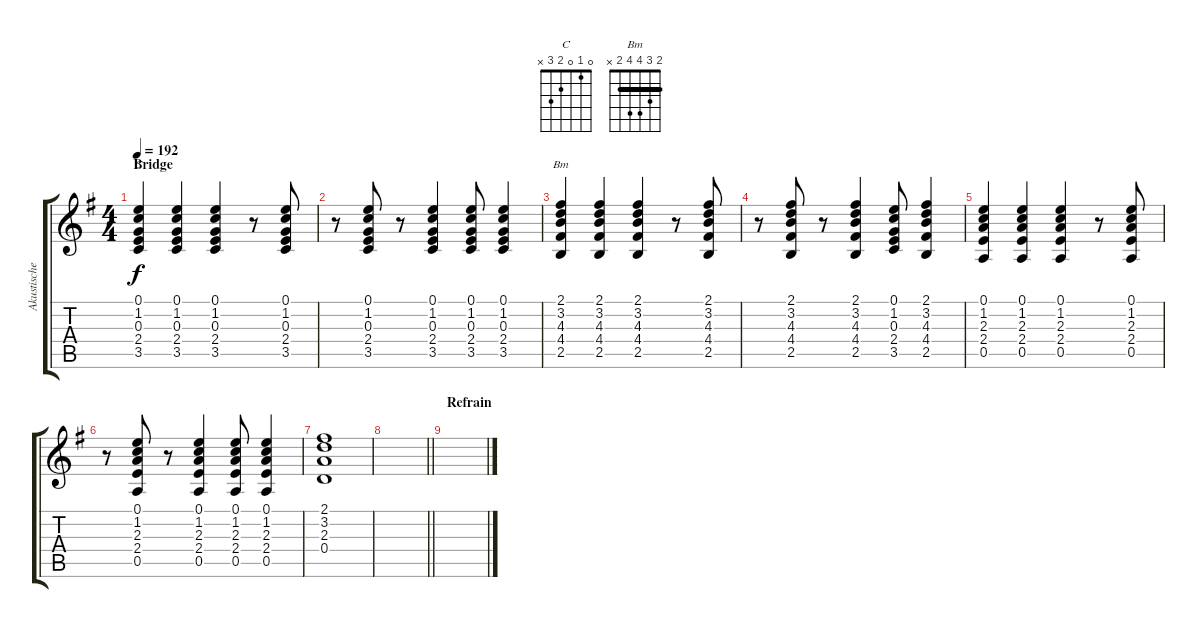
\track ("Akustische Gitarre" "Akustische") {instrument acousticguitarnylon}
\staff {score tabs}
\tuning (E4 B3 G3 D3 A2 E2) {hide}
\chord ("C" 0 1 0 2 3 x)
\chord ("Bm" 2 3 4 4 2 x) {barre 2}
\ts (4 4)
\section ("" "Bridge")
\tempo 192
\clef g2
\ks g
(0.1 1.2 0.3 2.4 3.5).4{ch "C" dy f} (0.1 1.2 0.3 2.4 3.5).4 (0.1 1.2 0.3 2.4 3.5).4 r.8 (0.1 1.2 0.3 2.4 3.5).8 |
r.8 (0.1 1.2 0.3 2.4 3.5).8 r.8 (0.1 1.2 0.3 2.4 3.5).4 (0.1 1.2 0.3 2.4 3.5).8 (0.1 1.2 0.3 2.4 3.5).4 |
(2.1 3.2 4.3 4.4 2.5).4{ch "Bm"} (2.1 3.2 4.3 4.4 2.5).4 (2.1 3.2 4.3 4.4 2.5).4 r.8 (2.1 3.2 4.3 4.4 2.5).8 |
r.8 (2.1 3.2 4.3 4.4 2.5).8 r.8 (2.1 3.2 4.3 4.4 2.5).4 (0.1 1.2 0.3 2.4 3.5).8 (2.1 3.2 4.3 4.4 2.5).4 |
(0.1 1.2 2.3 2.4 0.5).4 (0.1 1.2 2.3 2.4 0.5).4 (0.1 1.2 2.3 2.4 0.5).4 r.8 (0.1 1.2 2.3 2.4 0.5).8 |
r.8 (0.1 1.2 2.3 2.4 0.5).8 r.8 (0.1 1.2 2.3 2.4 0.5).4 (0.1 1.2 2.3 2.4 0.5).8 (0.1 1.2 2.3 2.4 0.5).4 |
(2.1 3.2 2.3 0.4).1 |
\barLineRight lightlight
|
\section ("" "Refrain")
